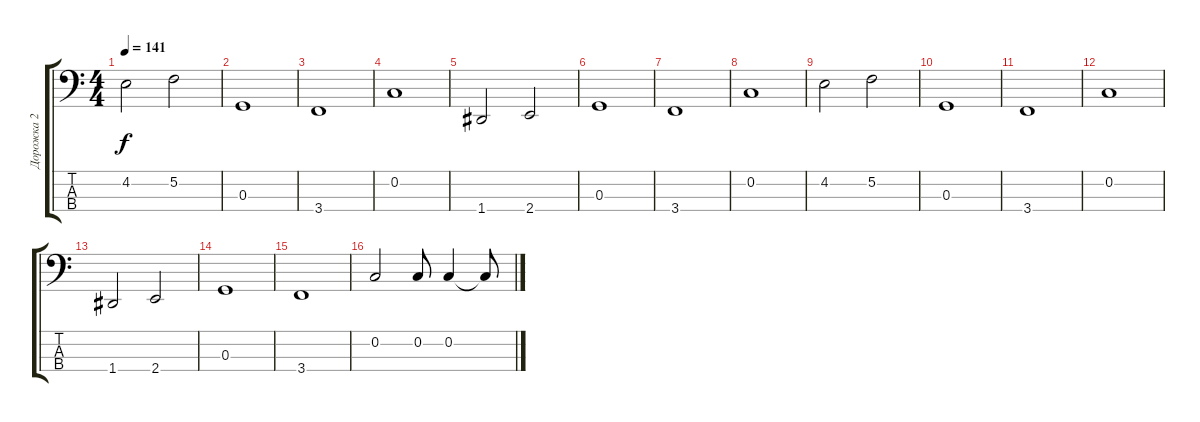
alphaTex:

\track ("Дорожка 2" "Дорожка 2") {instrument electricbassfinger}
\staff {score tabs}
\tuning (F2 C2 G1 D1) {hide}
\ts (4 4)
\tempo 141
\clef f4
\ks c
4.2.2{dy f} 5.2.2 |
0.3.1 |
3.4.1 |
0.2.1 |
1.4.2 2.4.2 |
0.3.1 |
3.4.1 |
0.2.1 |
4.2.2 5.2.2 |
0.3.1 |
3.4.1 |
0.2.1 |
1.4.2 2.4.2 |
0.3.1 |
3.4.1 |
0.2.2 0.2.8 0.2.4 0.2{t}.8
